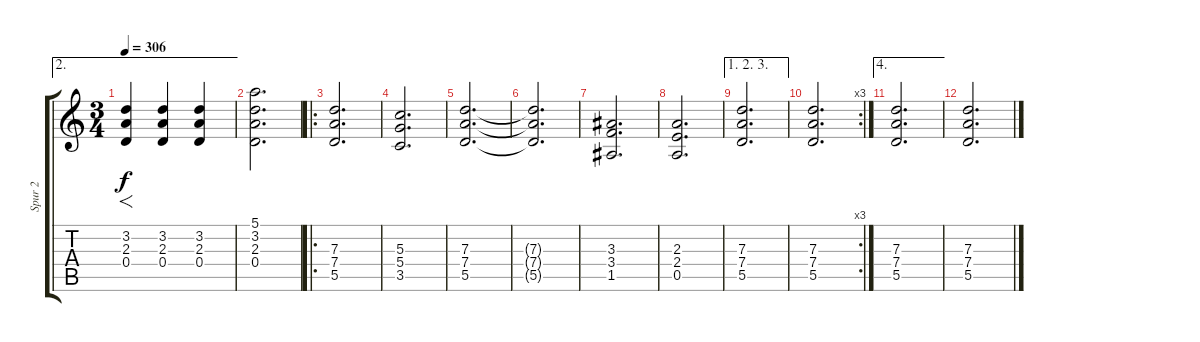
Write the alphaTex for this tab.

\track ("Spur 2" "Spur 2") {instrument overdrivenguitar}
\staff {score tabs}
\tuning (E4 B3 G3 D3 A2 E2) {hide}
\ae 2
\ts (3 4)
\tempo 306
\clef g2
\ks c
(3.2 2.3 0.4).4{f dy f} (3.2 2.3 0.4).4 (3.2 2.3 0.4).4 |
(5.1 3.2 2.3 0.4).2{d} |
\ro
(7.3 7.4 5.5).2{d} |
(5.3 5.4 3.5).2{d} |
(7.3 7.4 5.5).2{d} |
(7.3{t} 7.4{t} 5.5{t}).2{d} |
(3.3 3.4 1.5).2{d} |
(2.3 2.4 0.5).2{d} |
\ae (1 2 3)
(7.3 7.4 5.5).2{d} |
\rc 3
(7.3 7.4 5.5).2{d} |
\ae 4
(7.3 7.4 5.5).2{d} |
(7.3 7.4 5.5).2{d}
